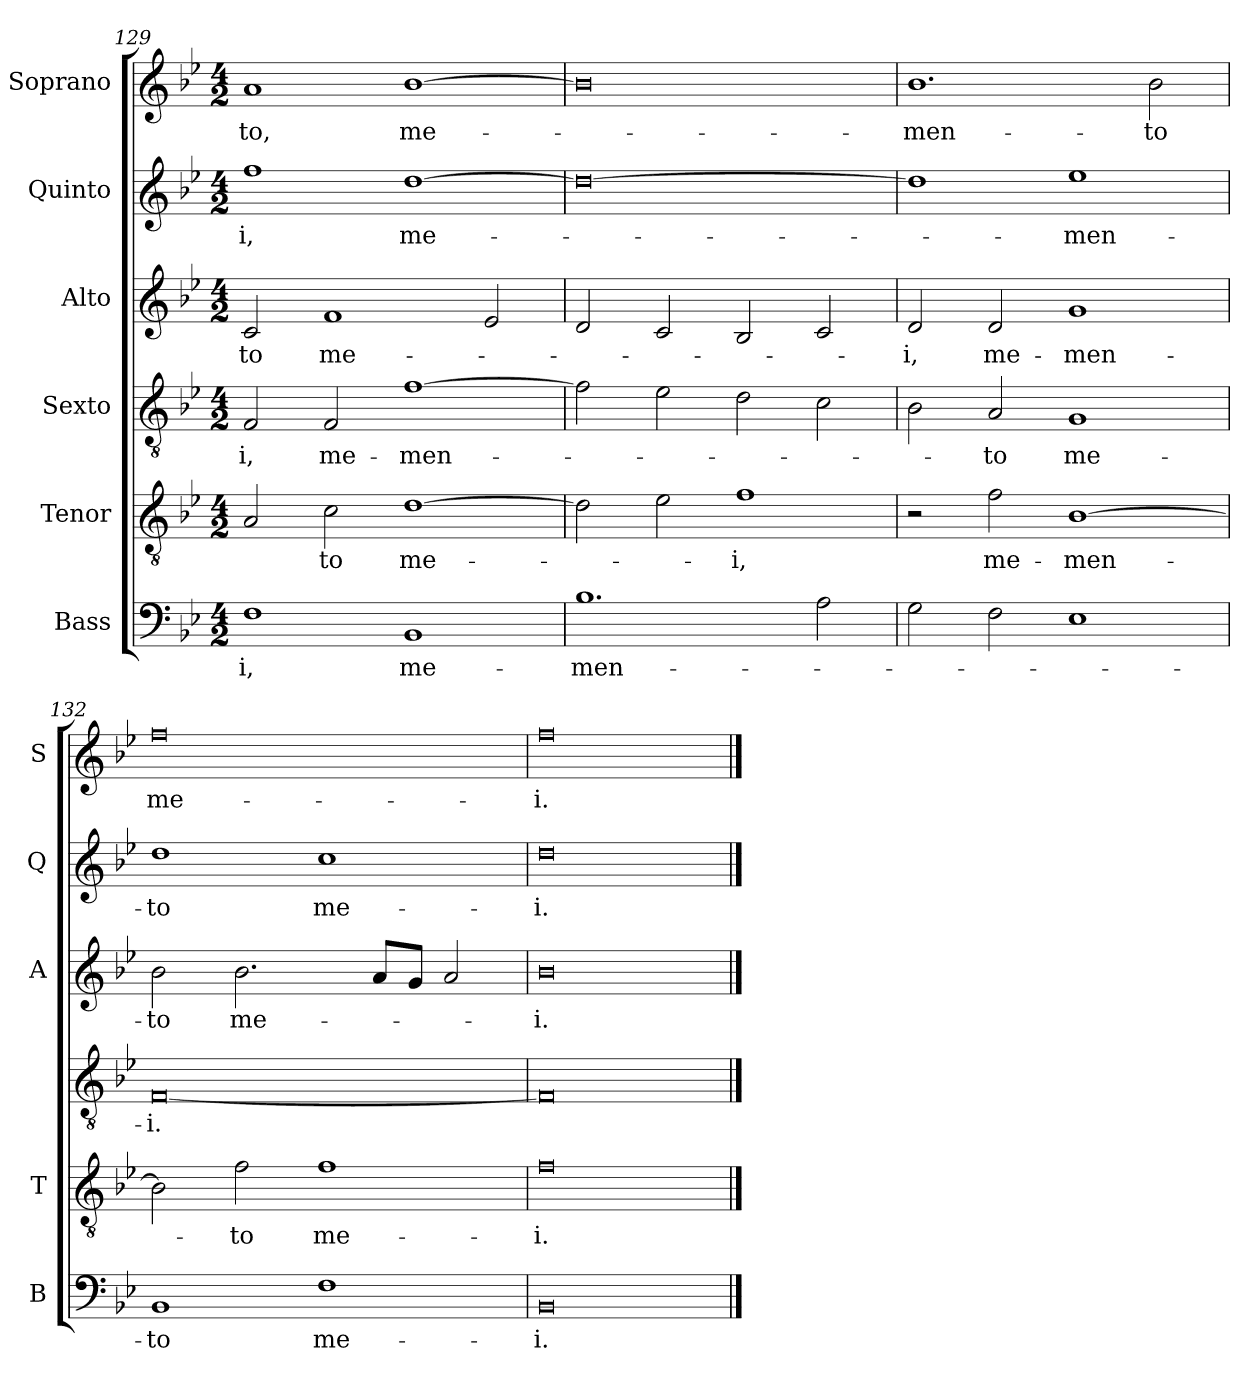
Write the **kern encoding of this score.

**kern	**text	**kern	**text	**kern	**text	**kern	**text	**kern	**text	**kern	**text
*part6	*part6	*part5	*part5	*part4	*part4	*part3	*part3	*part2	*part2	*part1	*part1
*staff6	*staff6	*staff5	*staff5	*staff4	*staff4	*staff3	*staff3	*staff2	*staff2	*staff1	*staff1
*I"Bass	*	*I"Tenor	*	*I"Sexto	*	*I"Alto	*	*I"Quinto	*	*I"Soprano	*
*I'B	*	*I'T	*	*	*	*I'A	*	*I'Q	*	*I'S	*
!!LO:PB:g=z
*clefF4	*	*clefGv2	*	*clefGv2	*	*clefG2	*	*clefG2	*	*clefG2	*
*k[b-e-]	*	*k[b-e-]	*	*k[b-e-]	*	*k[b-e-]	*	*k[b-e-]	*	*k[b-e-]	*
*B-:	*	*B-:	*	*B-:	*	*B-:	*	*B-:	*	*B-:	*
*M4/2	*	*M4/2	*	*M4/2	*	*M4/2	*	*M4/2	*	*M4/2	*
=129	=129	=129	=129	=129	=129	=129	=129	=129	=129	=129	=129
!	!LO:LY:b	!	!	!	!LO:LY:b	!	!LO:LY:b	!	!LO:LY:b	!	!LO:LY:b
1F	-i,	2A/	.	2F/	-i,	2c/	-to	1ff	-i,	1a	-to,
!	!	!	!LO:LY:b	!	!LO:LY:b	!	!LO:LY:b	!	!	!	!
.	.	2c\	-to	2F/	me-	1f	me-	.	.	.	.
!	!LO:LY:b	!	!LO:LY:b	!	!LO:LY:b	!	!	!	!LO:LY:b	!	!LO:LY:b
1BB-	me-	[1d	me-	[1f	-men-	.	.	[1dd	me-	[1b-	me-
.	.	.	.	.	.	2e-/	.	.	.	.	.
=130	=130	=130	=130	=130	=130	=130	=130	=130	=130	=130	=130
!	!LO:LY:b	!	!	!	!	!	!	!	!	!	!
1.B-	-men-	2d\]	.	2f\]	.	2d/	.	0dd_	.	0b-]	.
.	.	2e-\	.	2e-\	.	2c/	.	.	.	.	.
!	!	!	!LO:LY:b	!	!	!	!	!	!	!	!
.	.	1f	-i,	2d\	.	2B-/	.	.	.	.	.
2A\	.	.	.	2c\	.	2c/	.	.	.	.	.
=131	=131	=131	=131	=131	=131	=131	=131	=131	=131	=131	=131
!	!	!	!	!	!	!	!LO:LY:b	!	!	!	!LO:LY:b
2G\	.	2r	.	2B-\	.	2d/	-i,	1dd]	.	1.b-	-men-
!	!	!	!LO:LY:b	!	!LO:LY:b	!	!LO:LY:b	!	!	!	!
2F\	.	2f\	me-	2A/	-to	2d/	me-	.	.	.	.
!	!	!	!LO:LY:b	!	!LO:LY:b	!	!LO:LY:b	!	!LO:LY:b	!	!
1E-	.	[1B-	-men-	1G	me-	1g	-men-	1ee-	-men-	.	.
!	!	!	!	!	!	!	!	!	!	!	!LO:LY:b
.	.	.	.	.	.	.	.	.	.	2b-\	-to
=132	=132	=132	=132	=132	=132	=132	=132	=132	=132	=132	=132
!	!LO:LY:b	!	!	!	!LO:LY:b	!	!LO:LY:b	!	!LO:LY:b	!	!LO:LY:b
1BB-	-to	2B-\]	.	[0F	-i.	2b-\	-to	1dd	-to	0ff	me-
!	!	!	!LO:LY:b	!	!	!	!LO:LY:b	!	!	!	!
.	.	2f\	-to	.	.	2.b-\	me-	.	.	.	.
!	!LO:LY:b	!	!LO:LY:b	!	!	!	!	!	!LO:LY:b	!	!
1F	me-	1f	me-	.	.	.	.	1cc	me-	.	.
.	.	.	.	.	.	8a/L	.	.	.	.	.
.	.	.	.	.	.	8g/J	.	.	.	.	.
.	.	.	.	.	.	2a/	.	.	.	.	.
=133	=133	=133	=133	=133	=133	=133	=133	=133	=133	=133	=133
!	!LO:LY:b	!	!LO:LY:b	!	!	!	!LO:LY:b	!	!LO:LY:b	!	!LO:LY:b
0BB-	-i.	0f	-i.	0F]	.	0b-	-i.	0dd	-i.	0ff	-i.
==	==	==	==	==	==	==	==	==	==	==	==
*-	*-	*-	*-	*-	*-	*-	*-	*-	*-	*-	*-
